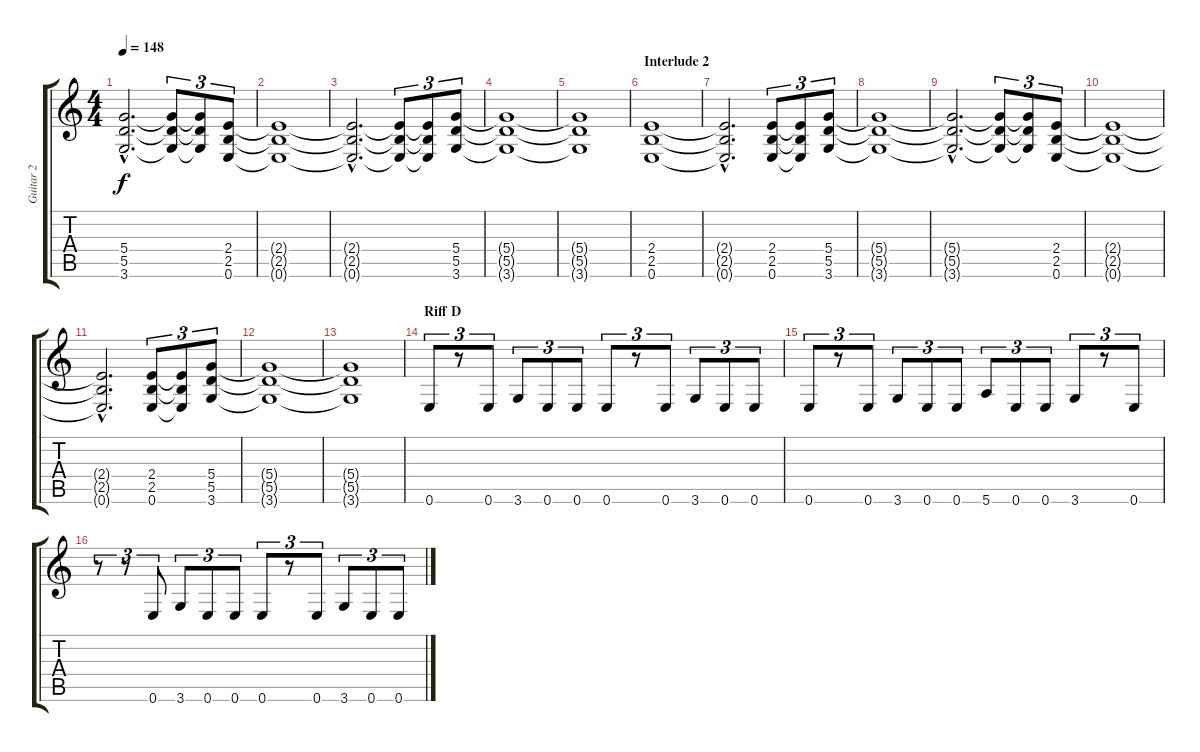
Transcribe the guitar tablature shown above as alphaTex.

\track ("Guitar 2" "Guitar 2") {instrument overdrivenguitar}
\staff {score tabs}
\tuning (E4 B3 G3 D3 A2 E2) {hide}
\ts (4 4)
\tempo 148
\clef g2
\ks c
(5.4{hac t} 5.5{hac t} 3.6{hac t}).2{d dy f} (5.4{t} 5.5{t} 3.6{t}).8{tu (3 2)} (5.4{t} 5.5{t} 3.6{t}).8{tu (3 2)} (2.4 2.5 0.6).8{tu (3 2)} |
(2.4{t} 2.5{t} 0.6{t}).1 |
(2.4{hac t} 2.5{hac t} 0.6{hac t}).2{d} (2.4{t} 2.5{t} 0.6{t}).8{tu (3 2)} (2.4{t} 2.5{t} 0.6{t}).8{tu (3 2)} (5.4 5.5 3.6).8{tu (3 2)} |
(5.4{t} 5.5{t} 3.6{t}).1 |
(5.4{t} 5.5{t} 3.6{t}).1 |
\section ("" "Interlude 2")
(2.4 2.5 0.6).1 |
(2.4{hac t} 2.5{hac t} 0.6{hac t}).2{d} (2.4 2.5 0.6).8{tu (3 2)} (2.4{t} 2.5{t} 0.6{t}).8{tu (3 2)} (5.4 5.5 3.6).8{tu (3 2)} |
(5.4{t} 5.5{t} 3.6{t}).1 |
(5.4{hac t} 5.5{hac t} 3.6{hac t}).2{d} (5.4{t} 5.5{t} 3.6{t}).8{tu (3 2)} (5.4{t} 5.5{t} 3.6{t}).8{tu (3 2)} (2.4 2.5 0.6).8{tu (3 2)} |
(2.4{t} 2.5{t} 0.6{t}).1 |
(2.4{hac t} 2.5{hac t} 0.6{hac t}).2{d} (2.4 2.5 0.6).8{tu (3 2)} (2.4{t} 2.5{t} 0.6{t}).8{tu (3 2)} (5.4 5.5 3.6).8{tu (3 2)} |
(5.4{t} 5.5{t} 3.6{t}).1 |
(5.4{t} 5.5{t} 3.6{t}).1 |
\section ("" "Riff D")
0.6.8{tu (3 2)} r.8{tu (3 2)} 0.6.8{tu (3 2)} 3.6.8{tu (3 2)} 0.6.8{tu (3 2)} 0.6.8{tu (3 2)} 0.6.8{tu (3 2)} r.8{tu (3 2)} 0.6.8{tu (3 2)} 3.6.8{tu (3 2)} 0.6.8{tu (3 2)} 0.6.8{tu (3 2)} |
0.6.8{tu (3 2)} r.8{tu (3 2)} 0.6.8{tu (3 2)} 3.6.8{tu (3 2)} 0.6.8{tu (3 2)} 0.6.8{tu (3 2)} 5.6.8{tu (3 2)} 0.6.8{tu (3 2)} 0.6.8{tu (3 2)} 3.6.8{tu (3 2)} r.8{tu (3 2)} 0.6.8{tu (3 2)} |
r.8{tu (3 2)} r.8{tu (3 2)} 0.6.8{tu (3 2)} 3.6.8{tu (3 2)} 0.6.8{tu (3 2)} 0.6.8{tu (3 2)} 0.6.8{tu (3 2)} r.8{tu (3 2)} 0.6.8{tu (3 2)} 3.6.8{tu (3 2)} 0.6.8{tu (3 2)} 0.6.8{tu (3 2)}
